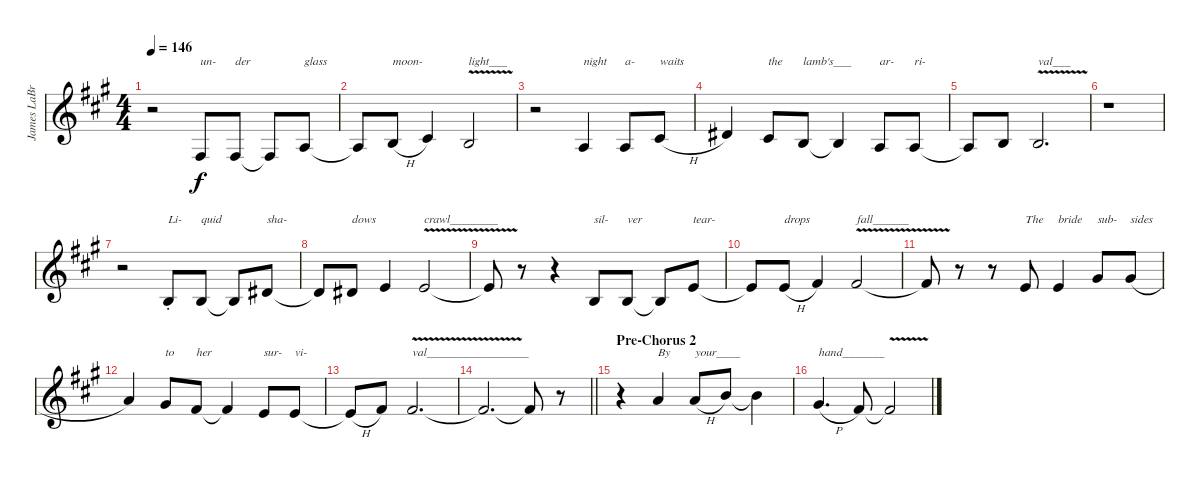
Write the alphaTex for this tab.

\track ("James LaBrie" "James LaBr") {instrument lead6voice}
\staff {score}
\tuning (E4 B3 G3 D3 A2 E2) {hide}
\ts (4 4)
\tempo 146
\clef g2
\ks f#minor
r.2{dy f} 4.4.8{txt "un-"} 4.4.8{txt "der"} 4.4{t}.8 2.3.8{txt "glass"} |
2.3{t}.8 0.2{h}.8{txt "moon-"} 2.2.4 0.2{v}.2{txt "light___"} |
r.2 2.3.4{txt "night"} 2.3.8{txt "a-"} 2.2{h}.8{txt "waits"} |
4.2.4 2.2.8{txt "the"} 0.2.8{txt "lamb's___"} 0.2{t}.4 2.3.8{txt "ar-"} 2.3.8{txt "ri-"} |
2.3{t}.8 0.2.8 0.2{v}.2{d txt "val___"} |
r.1 |
r.2 0.2{st}.8{txt "Li-"} 0.2.8{txt "quid"} 0.2{t}.8 4.2.8{txt "sha-"} |
4.2{t}.8 4.2.8{txt "dows"} 0.1.4 0.1{v}.2{txt "crawl________"} |
0.1{t}.8 r.8 r.4 0.2.8{txt "sil-"} 0.2.8{txt "ver"} 0.2{t}.8 0.1.8{txt "tear-"} |
0.1{t}.8 0.1{h}.8{txt "drops"} 2.1.4 2.1{v}.2{txt "fall______"} |
2.1{t}.8 r.8 r.8 0.1.8{txt "The"} 0.1.4{txt "bride"} 4.1.8{txt "sub-"} 4.1{h}.8{txt "sides"} |
5.1.4 4.1.8{txt "to"} 2.1.8{txt "her"} 2.1{t}.4 0.1.8{txt "sur-"} 0.1.8{txt "vi-"} |
0.1{h t}.8 2.1.8 2.1{v}.2{d txt "val_________________"} |
\barLineRight lightlight
2.1{t}.2{d} 2.1{t}.8 r.8 |
\section ("" "Pre-Chorus 2")
r.4 5.1.4{txt "By"} 5.1{h}.8{txt "your____"} 7.1.8 7.1{t}.4 |
4.1{h}.4{d txt "hand_______"} 2.1.8 2.1{v t}.2
